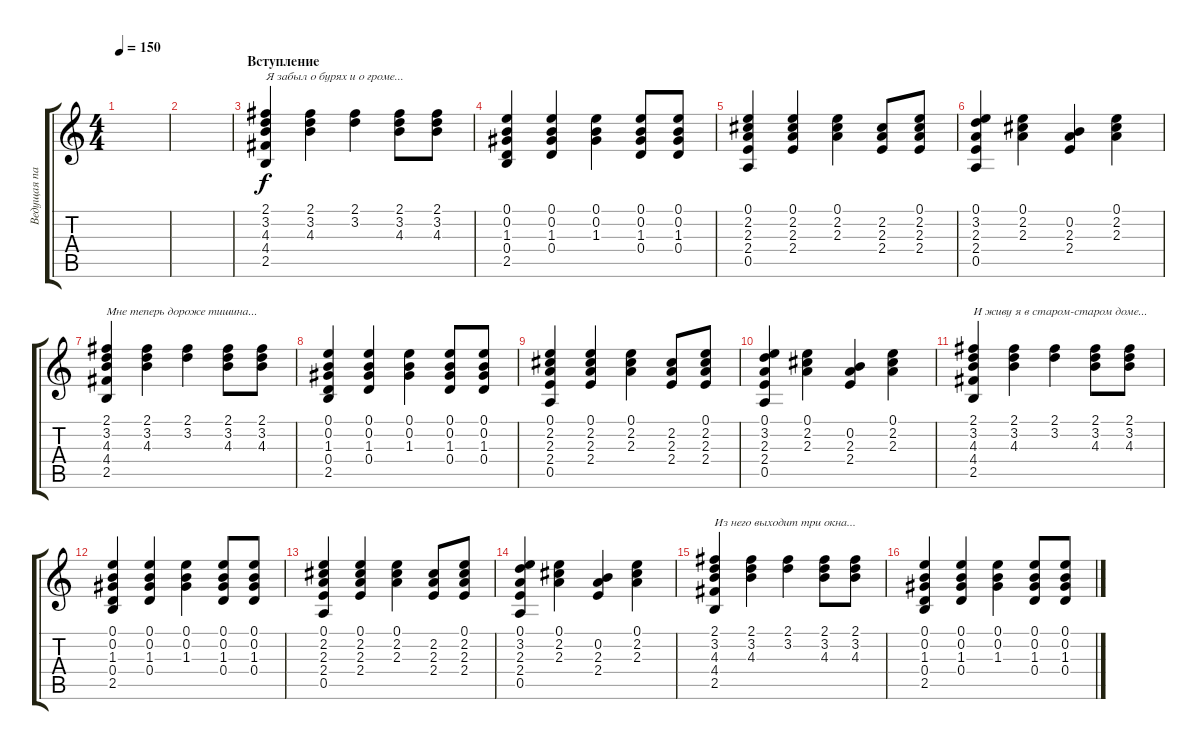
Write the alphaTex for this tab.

\track ("Ведущая партия" "Ведущая па") {instrument overdrivenguitar}
\staff {score tabs}
\tuning (E4 B3 G3 D3 A2 E2) {hide}
\ts (4 4)
\tempo 150
\clef g2
\ks c
|
|
\section ("" "Вступление")
(2.1 3.2 4.3 4.4 2.5).4{txt "Я забыл о бурях и о громе..." instrument acousticguitarsteel} (2.1 3.2 4.3).4 (2.1 3.2).4 (2.1 3.2 4.3).8 (2.1 3.2 4.3).8 |
(0.1 0.2 1.3 0.4 2.5).4 (0.1 0.2 1.3 0.4).4 (0.1 0.2 1.3).4 (0.1 0.2 1.3 0.4).8 (0.1 0.2 1.3 0.4).8 |
(0.1 2.2 2.3 2.4 0.5).4 (0.1 2.2 2.3 2.4).4 (0.1 2.2 2.3).4 (2.2 2.3 2.4).8 (0.1 2.2 2.3 2.4).8 |
(0.1 3.2 2.3 2.4 0.5).4 (0.1 2.2 2.3).4 (0.2 2.3 2.4).4 (0.1 2.2 2.3).4 |
(2.1 3.2 4.3 4.4 2.5).4{txt "Мне теперь дороже тишина..." instrument acousticguitarsteel} (2.1 3.2 4.3).4 (2.1 3.2).4 (2.1 3.2 4.3).8 (2.1 3.2 4.3).8 |
(0.1 0.2 1.3 0.4 2.5).4 (0.1 0.2 1.3 0.4).4 (0.1 0.2 1.3).4 (0.1 0.2 1.3 0.4).8 (0.1 0.2 1.3 0.4).8 |
(0.1 2.2 2.3 2.4 0.5).4 (0.1 2.2 2.3 2.4).4 (0.1 2.2 2.3).4 (2.2 2.3 2.4).8 (0.1 2.2 2.3 2.4).8 |
(0.1 3.2 2.3 2.4 0.5).4 (0.1 2.2 2.3).4 (0.2 2.3 2.4).4 (0.1 2.2 2.3).4 |
(2.1 3.2 4.3 4.4 2.5).4{txt "И живу я в старом-старом доме..." instrument acousticguitarsteel} (2.1 3.2 4.3).4 (2.1 3.2).4 (2.1 3.2 4.3).8 (2.1 3.2 4.3).8 |
(0.1 0.2 1.3 0.4 2.5).4 (0.1 0.2 1.3 0.4).4 (0.1 0.2 1.3).4 (0.1 0.2 1.3 0.4).8 (0.1 0.2 1.3 0.4).8 |
(0.1 2.2 2.3 2.4 0.5).4 (0.1 2.2 2.3 2.4).4 (0.1 2.2 2.3).4 (2.2 2.3 2.4).8 (0.1 2.2 2.3 2.4).8 |
(0.1 3.2 2.3 2.4 0.5).4 (0.1 2.2 2.3).4 (0.2 2.3 2.4).4 (0.1 2.2 2.3).4 |
(2.1 3.2 4.3 4.4 2.5).4{txt "Из него выходит три окна..." instrument acousticguitarsteel} (2.1 3.2 4.3).4 (2.1 3.2).4 (2.1 3.2 4.3).8 (2.1 3.2 4.3).8 |
(0.1 0.2 1.3 0.4 2.5).4 (0.1 0.2 1.3 0.4).4 (0.1 0.2 1.3).4 (0.1 0.2 1.3 0.4).8 (0.1 0.2 1.3 0.4).8
